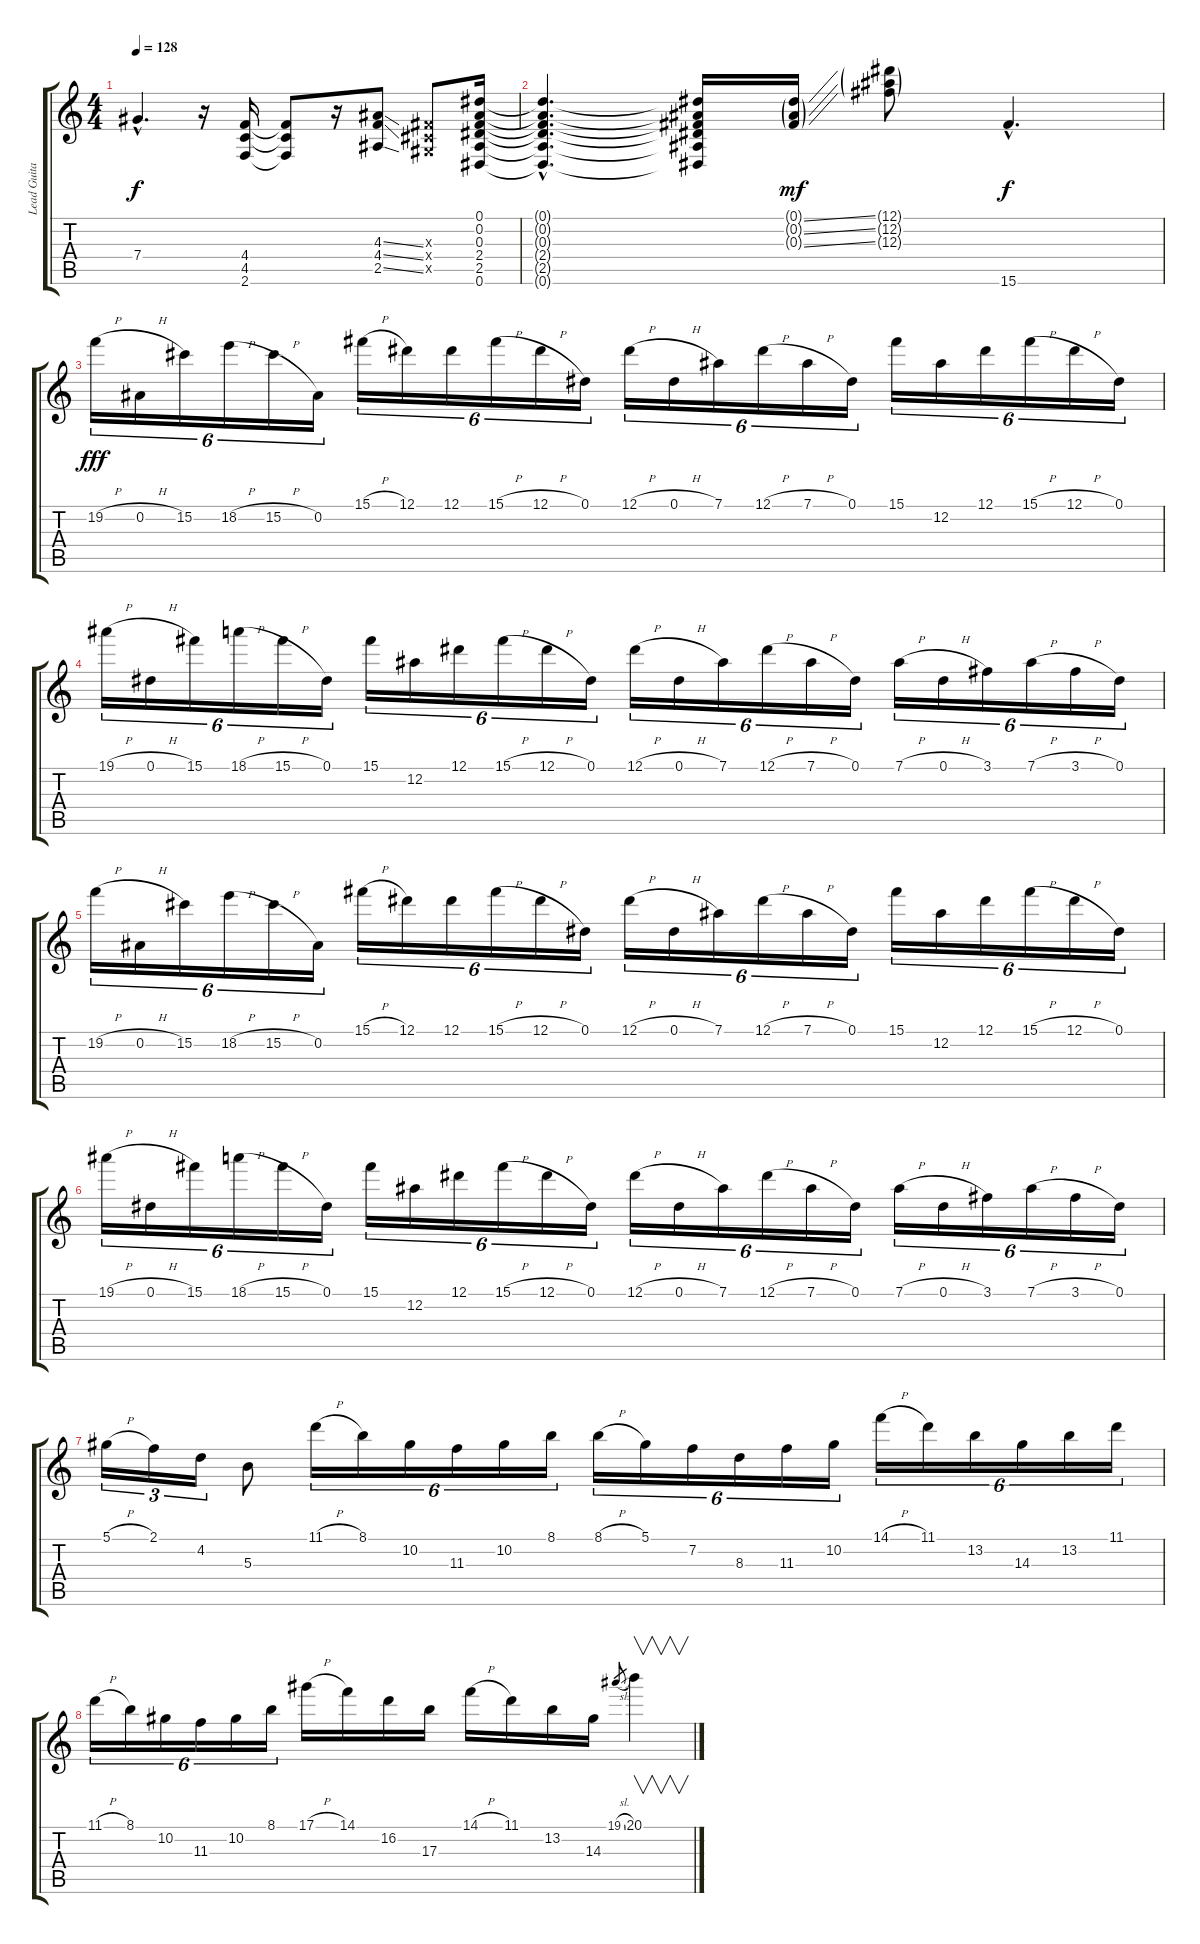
\track ("Lead Guitar" "Lead Guita") {instrument overdrivenguitar}
\staff {score tabs}
\tuning (Eb4 Bb3 Gb3 Db3 Ab2 Eb2) {hide}
\ts (4 4)
\tempo 128
\clef g2
\ks c
7.4{hac t}.4{d dy f} r.16 (4.4 4.5 2.6).16 (4.4{t} 4.5{t} 2.6{t}).8 r.16 (4.3{ss} 4.4{ss} 2.5{ss}).8 (0.3{x} 0.4{x} 0.5{x}).8 (0.1 0.2 0.3 2.4 2.5 0.6).16 |
(0.1{hac t} 0.2{hac t} 0.3{hac t} 2.4{hac t} 2.5{hac t} 0.6{hac t}).4{d} (0.1{t} 0.2{t} 0.3{t} 2.4{t} 2.5{t} 0.6{t}).16 (0.1{ss g} 0.2{ss g} 0.3{ss g}).16{dy mf} (12.1{g} 12.2{g} 12.3{g}).8 15.6{hac}.4{d dy f} |
19.2{h}.16{tu (6 4) dy fff} 0.2{h}.16{tu (6 4)} 15.2.16{tu (6 4)} 18.2{h}.16{tu (6 4)} 15.2{h}.16{tu (6 4)} 0.2.16{tu (6 4)} 15.1{h}.16{tu (6 4)} 12.1.16{tu (6 4)} 12.1.16{tu (6 4)} 15.1{h}.16{tu (6 4)} 12.1{h}.16{tu (6 4)} 0.1.16{tu (6 4)} 12.1{h}.16{tu (6 4)} 0.1{h}.16{tu (6 4)} 7.1.16{tu (6 4)} 12.1{h}.16{tu (6 4)} 7.1{h}.16{tu (6 4)} 0.1.16{tu (6 4)} 15.1.16{tu (6 4)} 12.2.16{tu (6 4)} 12.1.16{tu (6 4)} 15.1{h}.16{tu (6 4)} 12.1{h}.16{tu (6 4)} 0.1.16{tu (6 4)} |
19.1{h}.16{tu (6 4)} 0.1{h}.16{tu (6 4)} 15.1.16{tu (6 4)} 18.1{h}.16{tu (6 4)} 15.1{h}.16{tu (6 4)} 0.1.16{tu (6 4)} 15.1.16{tu (6 4)} 12.2.16{tu (6 4)} 12.1.16{tu (6 4)} 15.1{h}.16{tu (6 4)} 12.1{h}.16{tu (6 4)} 0.1.16{tu (6 4)} 12.1{h}.16{tu (6 4)} 0.1{h}.16{tu (6 4)} 7.1.16{tu (6 4)} 12.1{h}.16{tu (6 4)} 7.1{h}.16{tu (6 4)} 0.1.16{tu (6 4)} 7.1{h}.16{tu (6 4)} 0.1{h}.16{tu (6 4)} 3.1.16{tu (6 4)} 7.1{h}.16{tu (6 4)} 3.1{h}.16{tu (6 4)} 0.1.16{tu (6 4)} |
19.2{h}.16{tu (6 4)} 0.2{h}.16{tu (6 4)} 15.2.16{tu (6 4)} 18.2{h}.16{tu (6 4)} 15.2{h}.16{tu (6 4)} 0.2.16{tu (6 4)} 15.1{h}.16{tu (6 4)} 12.1.16{tu (6 4)} 12.1.16{tu (6 4)} 15.1{h}.16{tu (6 4)} 12.1{h}.16{tu (6 4)} 0.1.16{tu (6 4)} 12.1{h}.16{tu (6 4)} 0.1{h}.16{tu (6 4)} 7.1.16{tu (6 4)} 12.1{h}.16{tu (6 4)} 7.1{h}.16{tu (6 4)} 0.1.16{tu (6 4)} 15.1.16{tu (6 4)} 12.2.16{tu (6 4)} 12.1.16{tu (6 4)} 15.1{h}.16{tu (6 4)} 12.1{h}.16{tu (6 4)} 0.1.16{tu (6 4)} |
19.1{h}.16{tu (6 4)} 0.1{h}.16{tu (6 4)} 15.1.16{tu (6 4)} 18.1{h}.16{tu (6 4)} 15.1{h}.16{tu (6 4)} 0.1.16{tu (6 4)} 15.1.16{tu (6 4)} 12.2.16{tu (6 4)} 12.1.16{tu (6 4)} 15.1{h}.16{tu (6 4)} 12.1{h}.16{tu (6 4)} 0.1.16{tu (6 4)} 12.1{h}.16{tu (6 4)} 0.1{h}.16{tu (6 4)} 7.1.16{tu (6 4)} 12.1{h}.16{tu (6 4)} 7.1{h}.16{tu (6 4)} 0.1.16{tu (6 4)} 7.1{h}.16{tu (6 4)} 0.1{h}.16{tu (6 4)} 3.1.16{tu (6 4)} 7.1{h}.16{tu (6 4)} 3.1{h}.16{tu (6 4)} 0.1.16{tu (6 4)} |
5.1{h}.16{tu (3 2)} 2.1.16{tu (3 2)} 4.2.16{tu (3 2)} 5.3.8 11.1{h}.16{tu (6 4)} 8.1.16{tu (6 4)} 10.2.16{tu (6 4)} 11.3.16{tu (6 4)} 10.2.16{tu (6 4)} 8.1.16{tu (6 4)} 8.1{h}.16{tu (6 4)} 5.1.16{tu (6 4)} 7.2.16{tu (6 4)} 8.3.16{tu (6 4)} 11.3.16{tu (6 4)} 10.2.16{tu (6 4)} 14.1{h}.16{tu (6 4)} 11.1.16{tu (6 4)} 13.2.16{tu (6 4)} 14.3.16{tu (6 4)} 13.2.16{tu (6 4)} 11.1.16{tu (6 4)} |
11.1{h}.16{tu (6 4)} 8.1.16{tu (6 4)} 10.2.16{tu (6 4)} 11.3.16{tu (6 4)} 10.2.16{tu (6 4)} 8.1.16{tu (6 4)} 17.1{h}.16 14.1.16 16.2.16 17.3.16 14.1{h}.16 11.1.16 13.2.16 14.3.16 19.1{sl}.8{gr} 20.1.4{v}
